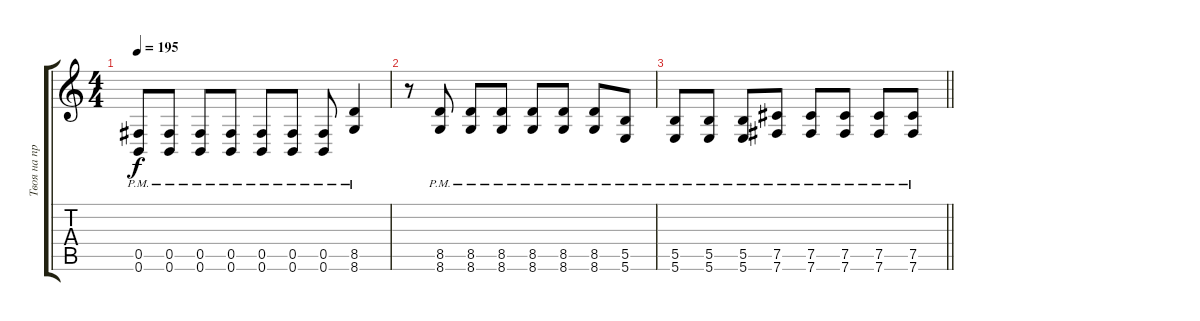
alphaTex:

\track ("Твоя на припев и соло" "Твоя на пр") {instrument distortionguitar}
\staff {score tabs}
\tuning (Db4 Ab3 E3 B2 Gb2 B1) {hide}
\ts (4 4)
\tempo 195
\clef g2
\ks c
(0.5{pm} 0.6{pm}).8{dy f} (0.5{pm} 0.6{pm}).8 (0.5{pm} 0.6{pm}).8 (0.5{pm} 0.6{pm}).8 (0.5{pm} 0.6{pm}).8 (0.5{pm} 0.6{pm}).8 (0.5{pm} 0.6{pm}).8 (8.5{pm} 8.6{pm}).4 |
r.8 (8.5{pm} 8.6{pm}).8 (8.5{pm} 8.6{pm}).8 (8.5{pm} 8.6{pm}).8 (8.5{pm} 8.6{pm}).8 (8.5{pm} 8.6{pm}).8 (8.5{pm} 8.6{pm}).8 (5.5{pm} 5.6{pm}).8 |
\barLineRight lightlight
(5.5{pm} 5.6{pm}).8 (5.5{pm} 5.6{pm}).8 (5.5{pm} 5.6{pm}).8 (7.5{pm} 7.6{pm}).8 (7.5{pm} 7.6{pm}).8 (7.5{pm} 7.6{pm}).8 (7.5{pm} 7.6{pm}).8 (7.5{pm} 7.6{pm}).8
